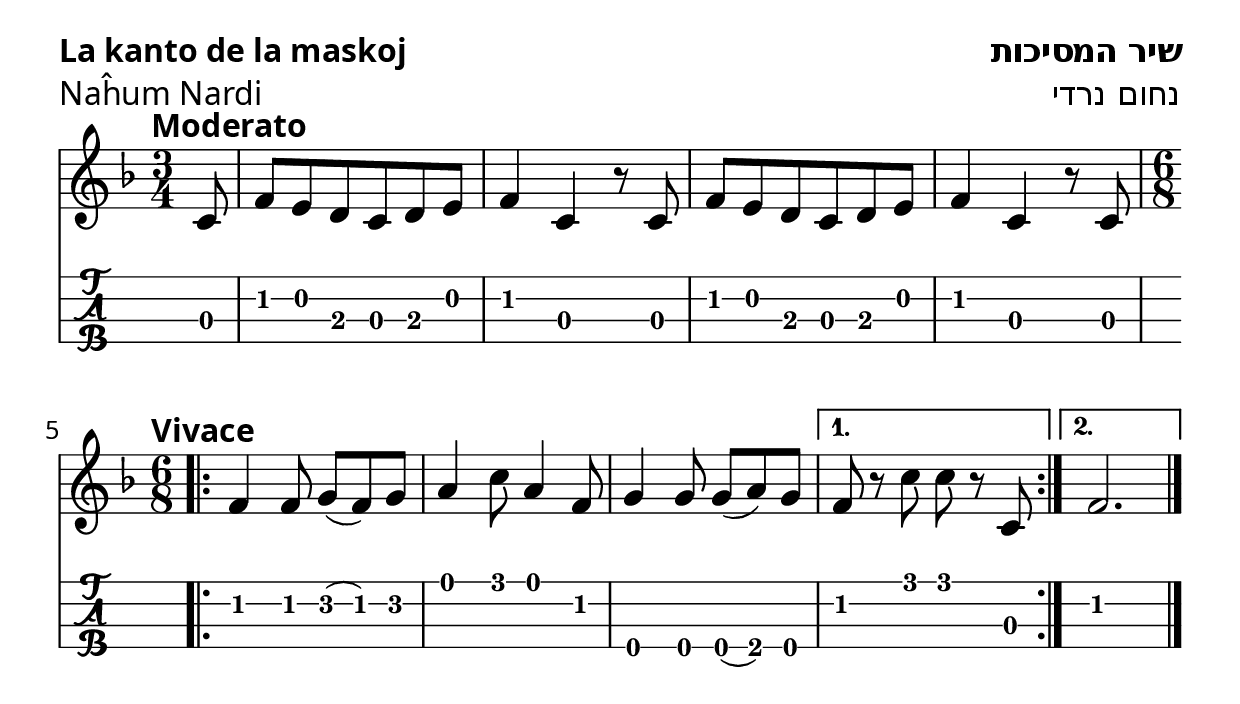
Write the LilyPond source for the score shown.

%⚙ לבדוק את הקצב

\include "../ĉiea.ly"

\header {
  titolo-xx     = ""
  titolo-he     = "שיר המסיכות"
  titolo-eo     = "La kanto de la maskoj"
  komponisto-xx = ""
  komponisto-he = "נחום נרדי"
  komponisto-eo = "Naĥum Nardi"
  ikono         = "👹"
}

\include "../titolo.ly"

melodio = {
  \tempo "Moderato" 4 = 96
  \key d \minor
  \time 3/4
  \partial 8 { c8 |}
  f8 e d c d e |
  f4 c r8 c |
  f8 e d c d e |
  f4 c4 r8 c |
  \time 6/8
  \tempo "Vivace" 4 = 144
  \repeat volta 2 {
	f4 f8 g( f) g |
	a4 c'8 a4 f8 |
	g4\4 g8\4 g\4( a\4) g\4 |
  }
  \alternative {
	{f8 r c' c' r c |}
	{f2. |}
  }
  \bar "|."
}

\include "../muziko.ly"
